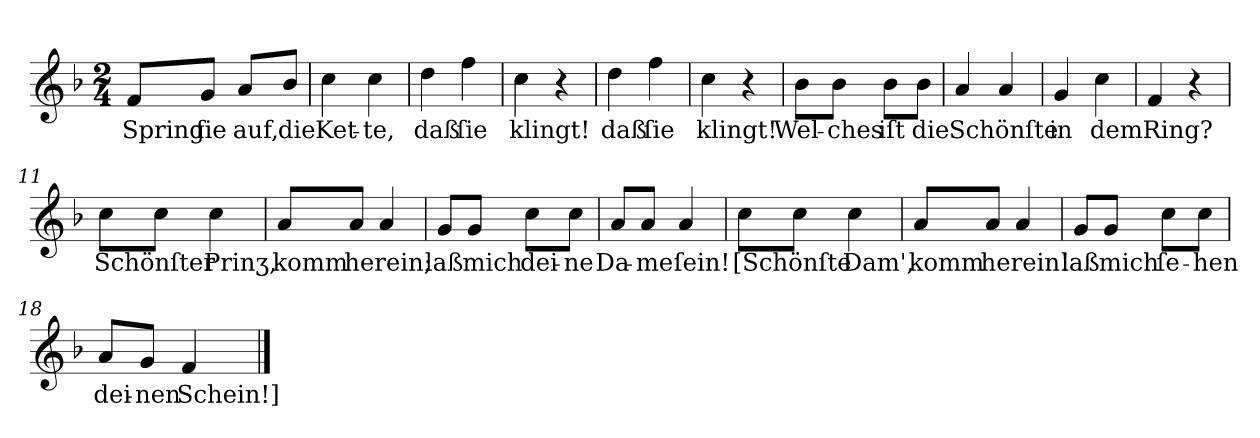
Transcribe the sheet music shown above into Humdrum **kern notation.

**kern	**text
*part1	*part1
*staff1	*staff1
*clefG2	*
*k[b-]	*
*F:	*
*M2/4	*
=1	=1
8f/L	Spring
8g/J	ſie
8a/L	auf,
8b-/J	die
=2	=2
4cc	Ket-
4cc	-te,
=3	=3
4dd	daß
4ff	ſie
=4	=4
4cc	klingt!
4r	.
=5	=5
4dd	daß
4ff	ſie
=6	=6
4cc	klingt!
4r	.
=7	=7
8b-\L	Wel-
8b-\J	-ches
8b-\L	iſt
8b-\J	die
=8	=8
4a	Schönſte
4a	.
=9	=9
4g	in
4cc	dem
=10	=10
4f	Ring?
4r	.
=11	=11
8cc\L	Schönſter
8cc\J	.
4cc	Prinʒ,
=12	=12
8a/L	komm
8a/J	herein;
4a	.
=13	=13
8g/L	laß
8g/J	mich
8cc\L	dei-
8cc\J	-ne
=14	=14
8a/L	Da-
8a/J	-me
4a	ſein!
=15	=15
8cc\L	[Schönſte
8cc\J	.
4cc	Dam',
=16	=16
8a/L	komm
8a/J	herein!
4a	.
=17	=17
8g/L	laß
8g/J	mich
8cc\L	ſe-
8cc\J	-hen
=18	=18
8a/L	dei-
8g/J	-nen
4f	Schein!]
==	==
*-	*-
